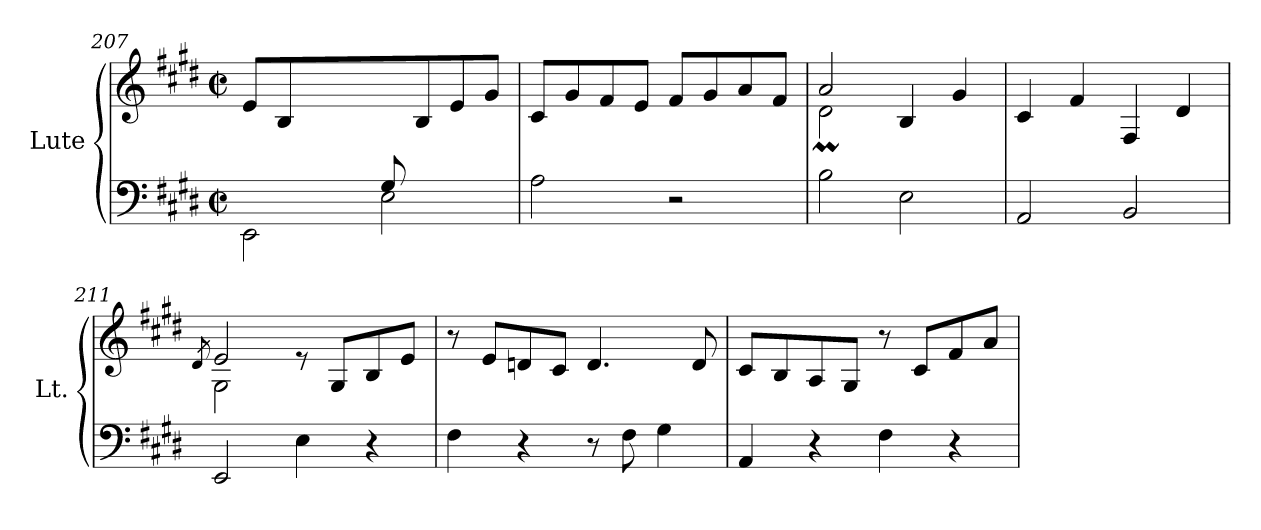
**kern	**kern
*part1	*part1
*staff2	*staff1
*I"Lute	*
*I'Lt.	*
*clefF4	*clefG2
*k[f#c#g#d#]	*k[f#c#g#d#]
*M2/2	*M2/2
*met(c|)	*met(c|)
=207	=207
*^	*
4ryy	2EE\	8e/L
.	.	8B/
8G#/	.	4.ryy
8E/J	.	.
8G#/L	2E\	.
4.ryy	.	8B/
.	.	8e/
.	.	8g#/J
*v	*v	*
=208	=208
2A\	8c#/L
.	8g#/
.	8f#/
.	8e/J
2r	8f#/L
.	8g#/
.	8a/
.	8f#/J
!!LO:LB:g=z
=209	=209
*	*^
2B\	2a/	2d#m\
2E\	4B/	2ryy
.	4g#/	.
*	*v	*v
=210	=210
2AA/	4c#/
.	4f#/
2BB/	4F#/
.	4d#/
=211	=211
.	8qd#/
*^	*^
2EE/	2ryy	2e/	2G#\
4E\	2ryy	8re	2ryy
.	.	8G#/L	.
4r	.	8B/	.
.	.	8e/J	.
*v	*v	*	*
*	*v	*v
=212	=212
4F#\	8r
.	8e/L
4r	8dn/
.	8c#/J
8r	4.d/
8F#\	.
4G#\	.
.	8d/
=213	=213
4AA/	8c#/L
.	8B/
4r	8A/
.	8G#/J
4F#\	8r
.	8c#/L
4r	8f#/
.	8a/J
=	=
*-	*-
